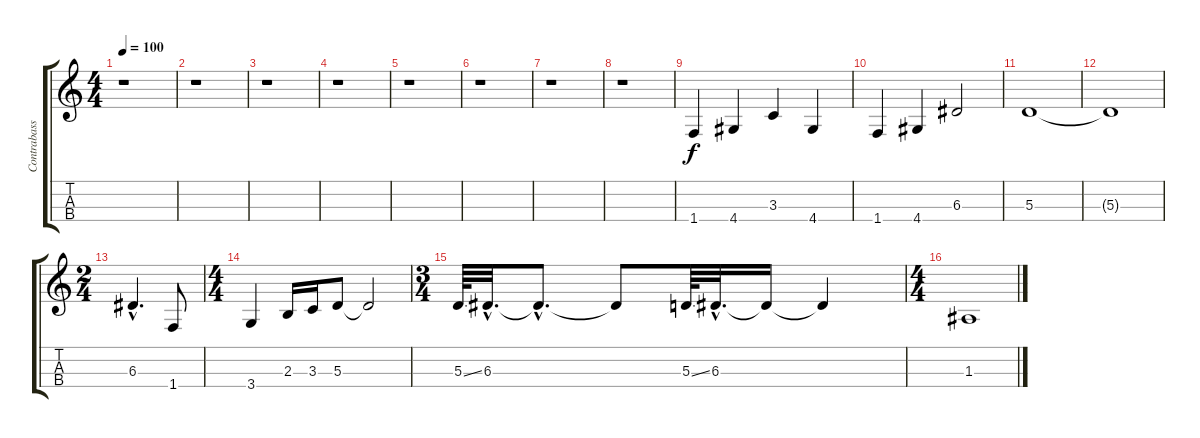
\track ("Contrabass" "Contrabass") {instrument contrabass}
\staff {score tabs}
\tuning (G3 D3 A2 E2) {hide}
\ts (4 4)
\tempo 100
\clef g2
\ks c
r.1{dy f} |
r.1 |
r.1 |
r.1 |
r.1 |
r.1 |
r.1 |
r.1 |
1.4.4 4.4.4 3.3.4 4.4.4 |
1.4.4 4.4.4 6.3.2 |
5.3.1 |
5.3{t}.1 |
\ts (2 4)
6.3{hac}.4{d} 1.4.8 |
\ts (4 4)
3.4.4 2.3.16 3.3.16 5.3.8 5.3{t}.2 |
\ts (3 4)
5.3{ss}.64 6.3{hac}.32{d} 6.3{hac t}.8{d} 6.3{t}.8 5.3{ss}.64 6.3{hac}.32{d} 6.3{t}.16 6.3{t}.4 |
\ts (4 4)
1.3.1
